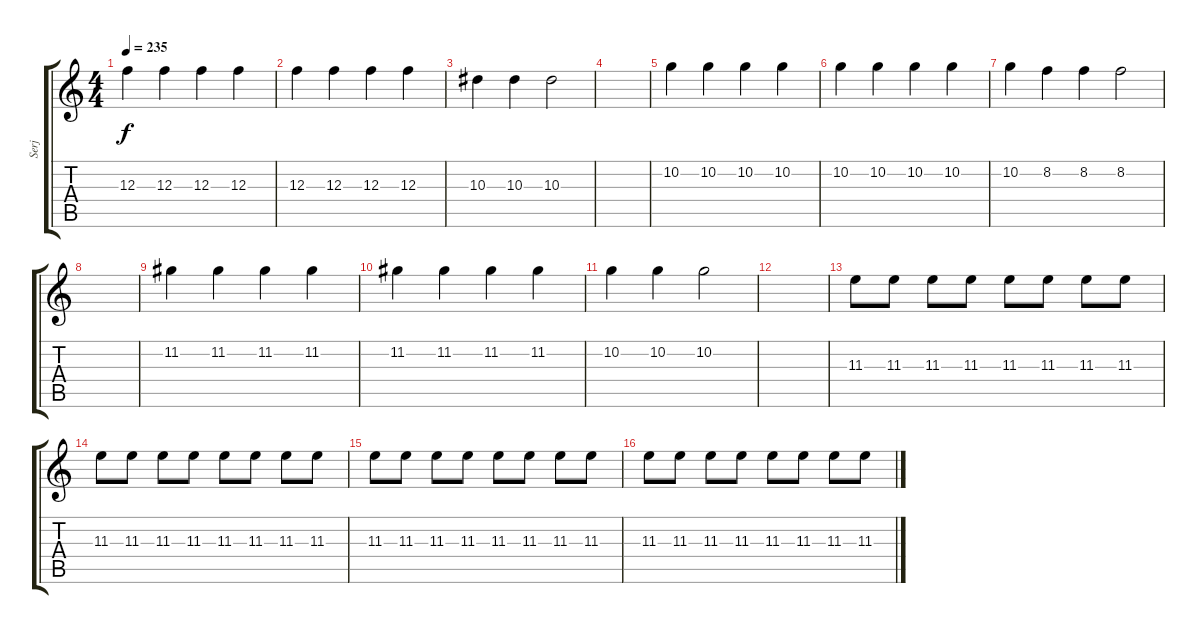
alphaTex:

\track ("Serj" "Serj") {instrument fretlessbass}
\staff {score tabs}
\tuning (D4 A3 F3 C3 G2 C2) {hide}
\ts (4 4)
\tempo 235
\clef g2
\ks c
12.3.4{dy f} 12.3.4 12.3.4 12.3.4 |
12.3.4 12.3.4 12.3.4 12.3.4 |
10.3.4 10.3.4 10.3.2 |
|
10.2.4 10.2.4 10.2.4 10.2.4 |
10.2.4 10.2.4 10.2.4 10.2.4 |
10.2.4 8.2.4 8.2.4 8.2.2 |
|
11.2.4 11.2.4 11.2.4 11.2.4 |
11.2.4 11.2.4 11.2.4 11.2.4 |
10.2.4 10.2.4 10.2.2 |
|
11.3.8 11.3.8 11.3.8 11.3.8 11.3.8 11.3.8 11.3.8 11.3.8 |
11.3.8 11.3.8 11.3.8 11.3.8 11.3.8 11.3.8 11.3.8 11.3.8 |
11.3.8 11.3.8 11.3.8 11.3.8 11.3.8 11.3.8 11.3.8 11.3.8 |
11.3.8 11.3.8 11.3.8 11.3.8 11.3.8 11.3.8 11.3.8 11.3.8
